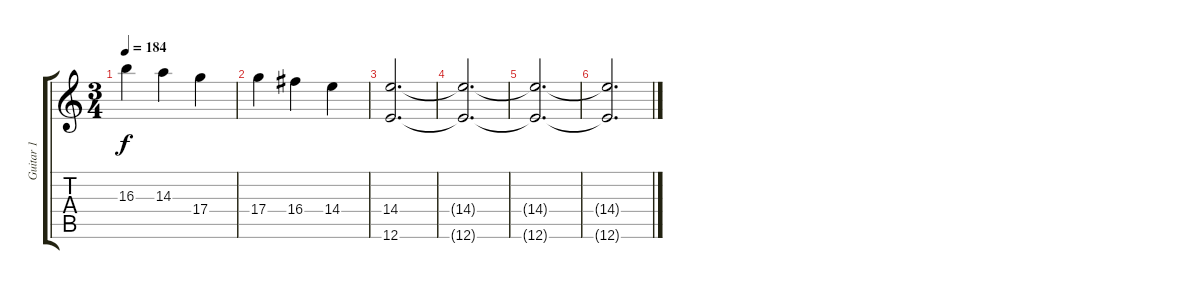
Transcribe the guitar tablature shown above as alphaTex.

\track ("Guitar 1" "Guitar 1") {instrument electricguitarjazz}
\staff {score tabs}
\tuning (E4 B3 G3 D3 A2 E2) {hide}
\ts (3 4)
\tempo 184
\clef g2
\ks c
16.3.4{dy f} 14.3.4 17.4.4 |
17.4.4 16.4.4 14.4.4 |
(14.4 12.6).2{d} |
(14.4{t} 12.6{t}).2{d volume 0} |
(14.4{t} 12.6{t}).2{d} |
(14.4{t} 12.6{t}).2{d}
